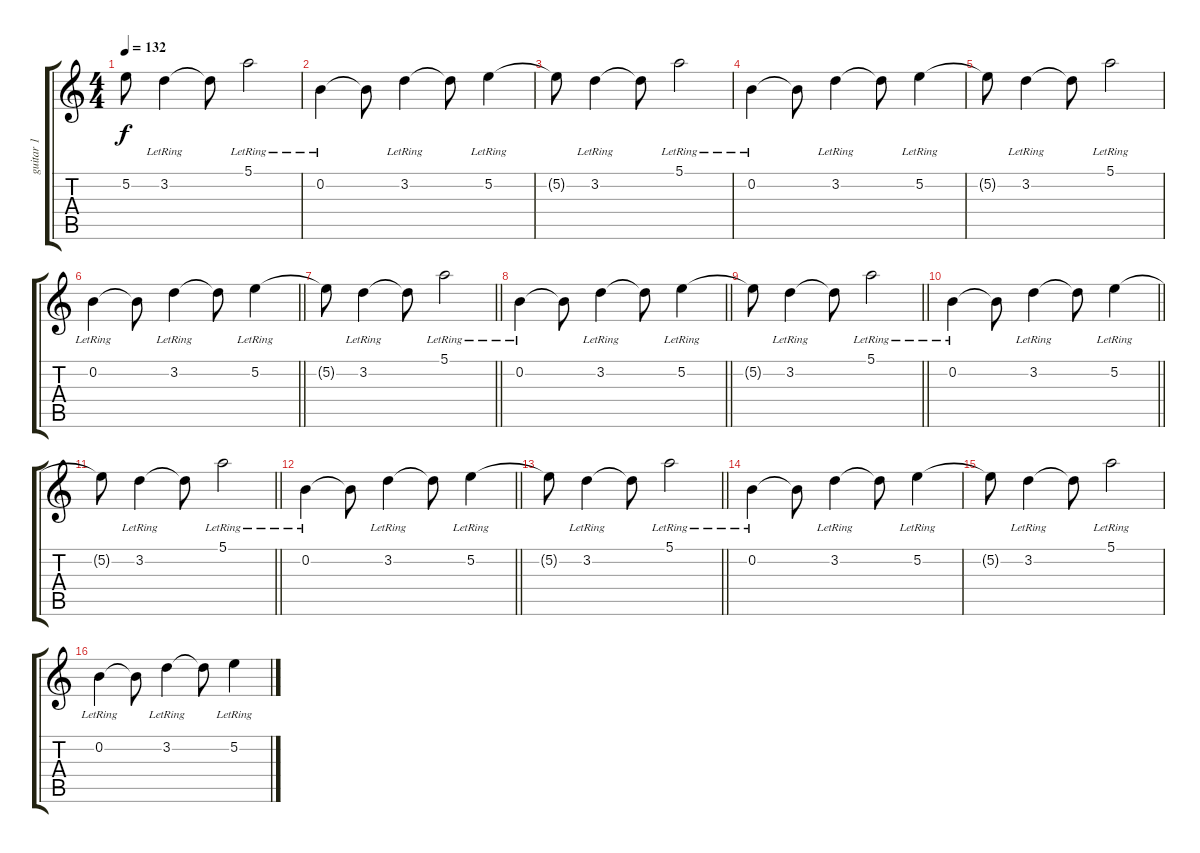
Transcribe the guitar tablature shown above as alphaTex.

\track ("guitar 1" "guitar 1") {instrument electricguitarjazz}
\staff {score tabs}
\tuning (E4 B3 G3 D3 A2 E2) {hide}
\ts (4 4)
\tempo 132
\clef g2
\ks c
5.2{t}.8{dy f} 3.2{lr}.4 3.2{t}.8 5.1{lr}.2 |
0.2{lr}.4 0.2{t}.8 3.2{lr}.4 3.2{t}.8 5.2{lr}.4 |
5.2{t}.8 3.2{lr}.4 3.2{t}.8 5.1{lr}.2 |
0.2{lr}.4 0.2{t}.8 3.2{lr}.4 3.2{t}.8 5.2{lr}.4 |
5.2{t}.8 3.2{lr}.4 3.2{t}.8 5.1{lr}.2 |
\barLineRight lightlight
0.2{lr}.4 0.2{t}.8 3.2{lr}.4 3.2{t}.8 5.2{lr}.4 |
\barLineRight lightlight
5.2{t}.8 3.2{lr}.4 3.2{t}.8 5.1{lr}.2 |
\barLineRight lightlight
0.2{lr}.4 0.2{t}.8 3.2{lr}.4 3.2{t}.8 5.2{lr}.4 |
\barLineRight lightlight
5.2{t}.8 3.2{lr}.4 3.2{t}.8 5.1{lr}.2 |
\barLineRight lightlight
0.2{lr}.4 0.2{t}.8 3.2{lr}.4 3.2{t}.8 5.2{lr}.4 |
\barLineRight lightlight
5.2{t}.8 3.2{lr}.4 3.2{t}.8 5.1{lr}.2 |
\barLineRight lightlight
0.2{lr}.4 0.2{t}.8 3.2{lr}.4 3.2{t}.8 5.2{lr}.4 |
\barLineRight lightlight
5.2{t}.8 3.2{lr}.4 3.2{t}.8 5.1{lr}.2 |
0.2{lr}.4 0.2{t}.8 3.2{lr}.4 3.2{t}.8 5.2{lr}.4 |
5.2{t}.8 3.2{lr}.4 3.2{t}.8 5.1{lr}.2 |
0.2{lr}.4 0.2{t}.8 3.2{lr}.4 3.2{t}.8 5.2{lr}.4
